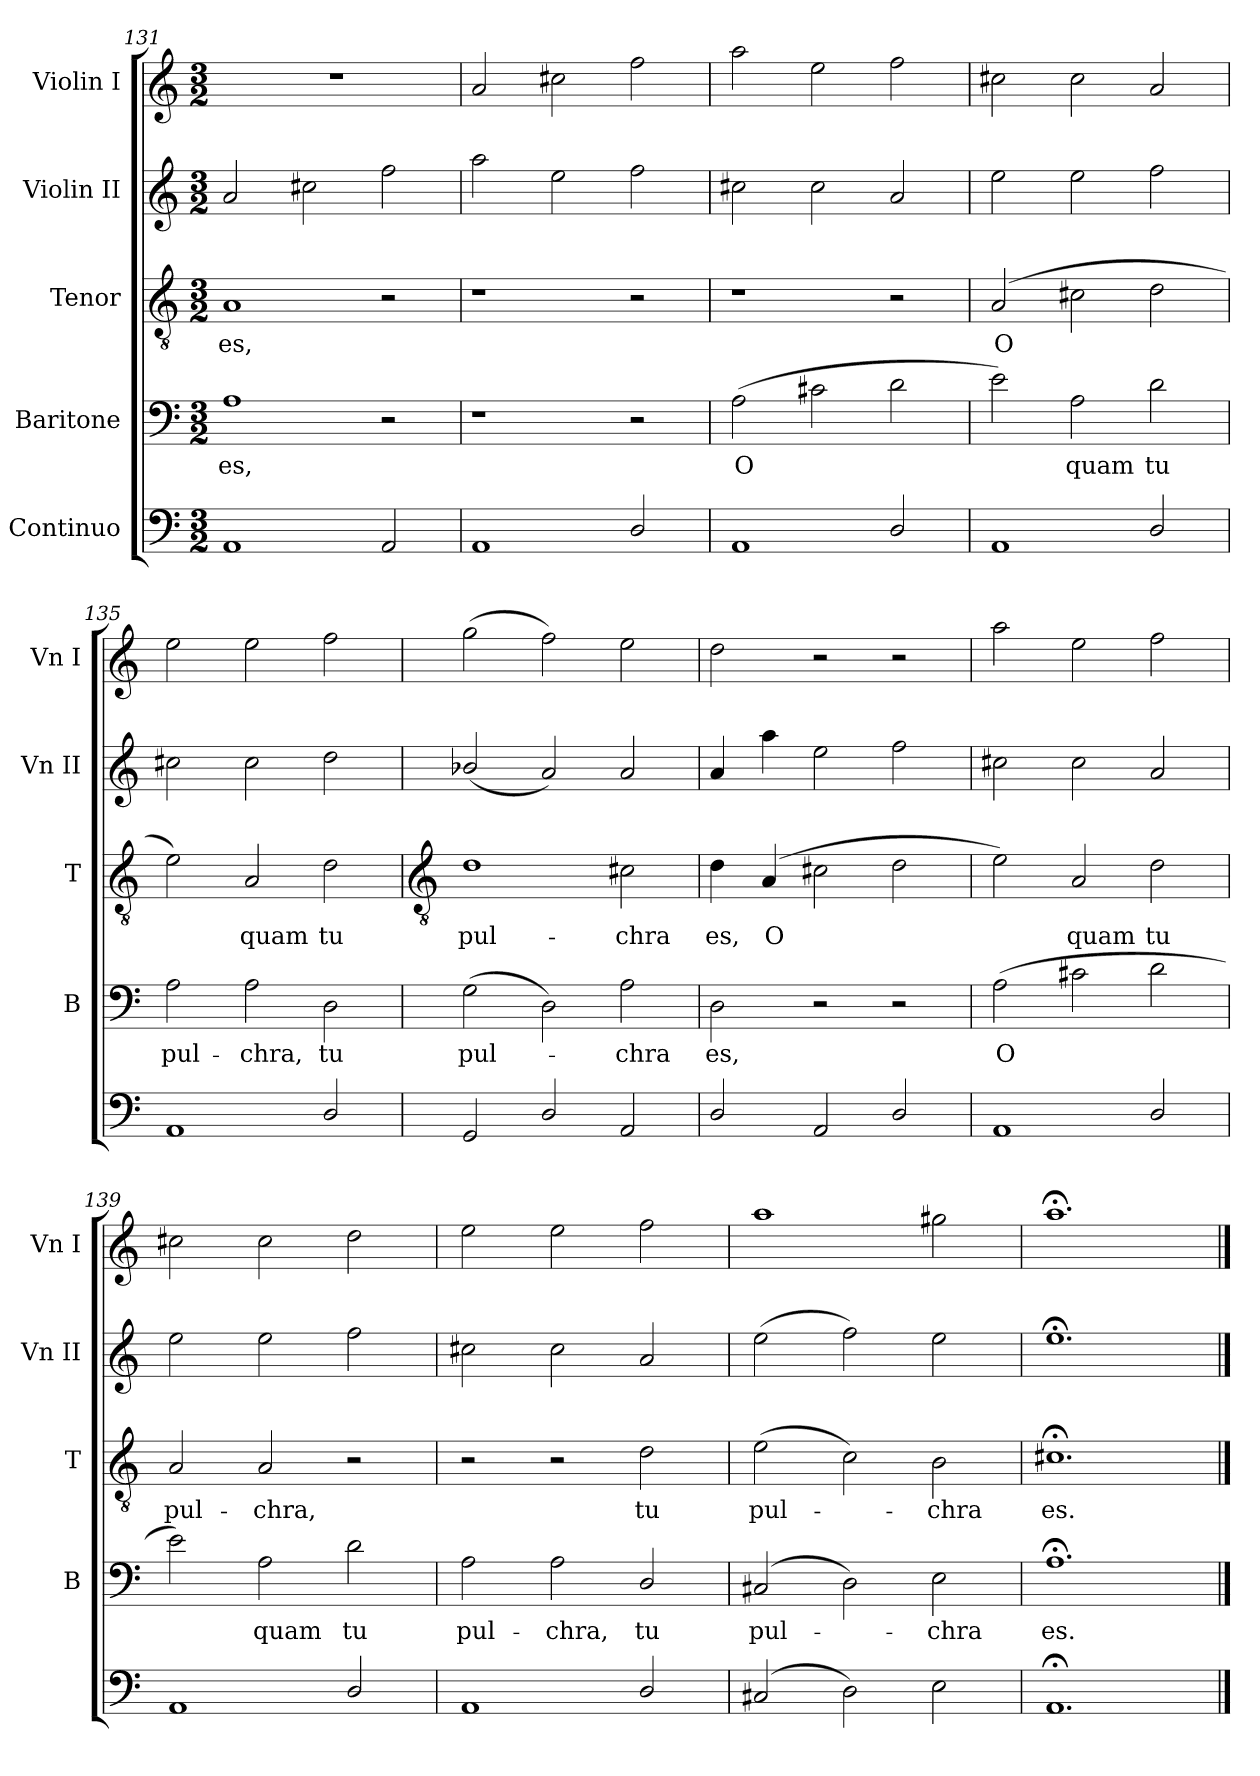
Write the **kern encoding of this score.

**kern	**kern	**text	**kern	**text	**kern	**kern
*part5	*part4	*part4	*part3	*part3	*part2	*part1
*staff5	*staff4	*staff4	*staff3	*staff3	*staff2	*staff1
*I"Continuo	*I"Baritone	*	*I"Tenor	*	*I"Violin II	*I"Violin I
*	*I'B	*	*I'T	*	*I'Vn II	*I'Vn I
*clefF4	*clefF4	*	*clefGv2	*	*clefG2	*clefG2
*k[]	*k[]	*	*k[]	*	*k[]	*k[]
*C:	*C:	*	*C:	*	*C:	*C:
*M3/2	*M3/2	*	*M3/2	*	*M3/2	*M3/2
=131	=131	=131	=131	=131	=131	=131
!	!	!LO:LY:b	!	!LO:LY:b	!	!LO:N:vis=1
1AA	1A	es,	1A	es,	2a	1.r
.	.	.	.	.	2cc#X	.
2AA	2r	.	2r	.	2ff	.
=132	=132	=132	=132	=132	=132	=132
1AA	1r	.	1r	.	2aa	2a
.	.	.	.	.	2ee	2cc#X
2D/	2r	.	2r	.	2ff	2ff
=133	=133	=133	=133	=133	=133	=133
!	!	!LO:LY:b	!	!	!	!
1AA	(>2A	O	1r	.	2cc#X	2aa
.	2c#X	.	.	.	2cc#	2ee
2D/	2d	.	2r	.	2a	2ff
=134	=134	=134	=134	=134	=134	=134
!	!	!	!	!LO:LY:b	!	!
1AA	2e)	.	(>2A	O	2ee	2cc#X
!	!	!LO:LY:b	!	!	!	!
.	2A	quam	2c#X	.	2ee	2cc#
!	!	!LO:LY:b	!	!	!	!
2D/	2d	tu	2d	.	2ff	2a
=135	=135	=135	=135	=135	=135	=135
!	!	!LO:LY:b	!	!	!	!
1AA	2A	pul-	2e)	.	2cc#X	2ee
!	!	!LO:LY:b	!	!LO:LY:b	!	!
.	2A	-chra,	2A	quam	2cc#	2ee
!	!	!LO:LY:b	!	!LO:LY:b	!	!
2D/	2D	tu	2d	tu	2dd	2ff
!!LO:LB:g=z
=136	=136	=136	=136	=136	=136	=136
*	*	*	*clefGv2	*	*	*
!	!	!LO:LY:b	!	!LO:LY:b	!	!
2GG	(>2G	pul-	1d	pul-	(<2b-X/	(>2gg
2D/	2D)	.	.	.	2a)	2ff)
!	!	!LO:LY:b	!	!LO:LY:b	!	!
2AA	2A	chra	2c#X	-chra	2a	2ee
=137	=137	=137	=137	=137	=137	=137
!	!	!LO:LY:b	!	!LO:LY:b	!	!
2D/	2D	es,	4d	es,	4a	2dd
!	!	!	!	!LO:LY:b	!	!
.	.	.	(>4A	O	4aa	.
2AA	2r	.	2c#X	.	2ee	2r
2D/	2r	.	2d	.	2ff	2r
=138	=138	=138	=138	=138	=138	=138
!	!	!LO:LY:b	!	!	!	!
1AA	(>2A	O	2e)	.	2cc#X	2aa
!	!	!	!	!LO:LY:b	!	!
.	2c#X	.	2A	quam	2cc#	2ee
!	!	!	!	!LO:LY:b	!	!
2D/	2d	.	2d	tu	2a	2ff
=139	=139	=139	=139	=139	=139	=139
!	!	!	!	!LO:LY:b	!	!
1AA	2e)	.	2A	pul-	2ee	2cc#X
!	!	!LO:LY:b	!	!LO:LY:b	!	!
.	2A	quam	2A	-chra,	2ee	2cc#
!	!	!LO:LY:b	!	!	!	!
2D/	2d	tu	2r	.	2ff	2dd
=140	=140	=140	=140	=140	=140	=140
!	!	!LO:LY:b	!	!	!	!
1AA	2A	pul-	2r	.	2cc#X	2ee
!	!	!LO:LY:b	!	!	!	!
.	2A	-chra,	2r	.	2cc#	2ee
!	!	!LO:LY:b	!	!LO:LY:b	!	!
2D/	2D/	tu	2d	tu	2a	2ff
=141	=141	=141	=141	=141	=141	=141
!	!	!LO:LY:b	!	!LO:LY:b	!	!
(<2C#X	(<2C#X	pul-	(>2e	pul-	(>2ee	1aa
2D)	2D)	.	2c)	.	2ff)	.
!	!	!LO:LY:b	!	!LO:LY:b	!	!
2E	2E	chra	2B	chra	2ee	2gg#X
=142	=142	=142	=142	=142	=142	=142
!	!	!LO:LY:b	!	!LO:LY:b	!	!
1.AA;<	1.A;<	es.	1.c#X;<	es.	1.ee;<	1.aa;<
==	==	==	==	==	==	==
*-	*-	*-	*-	*-	*-	*-
